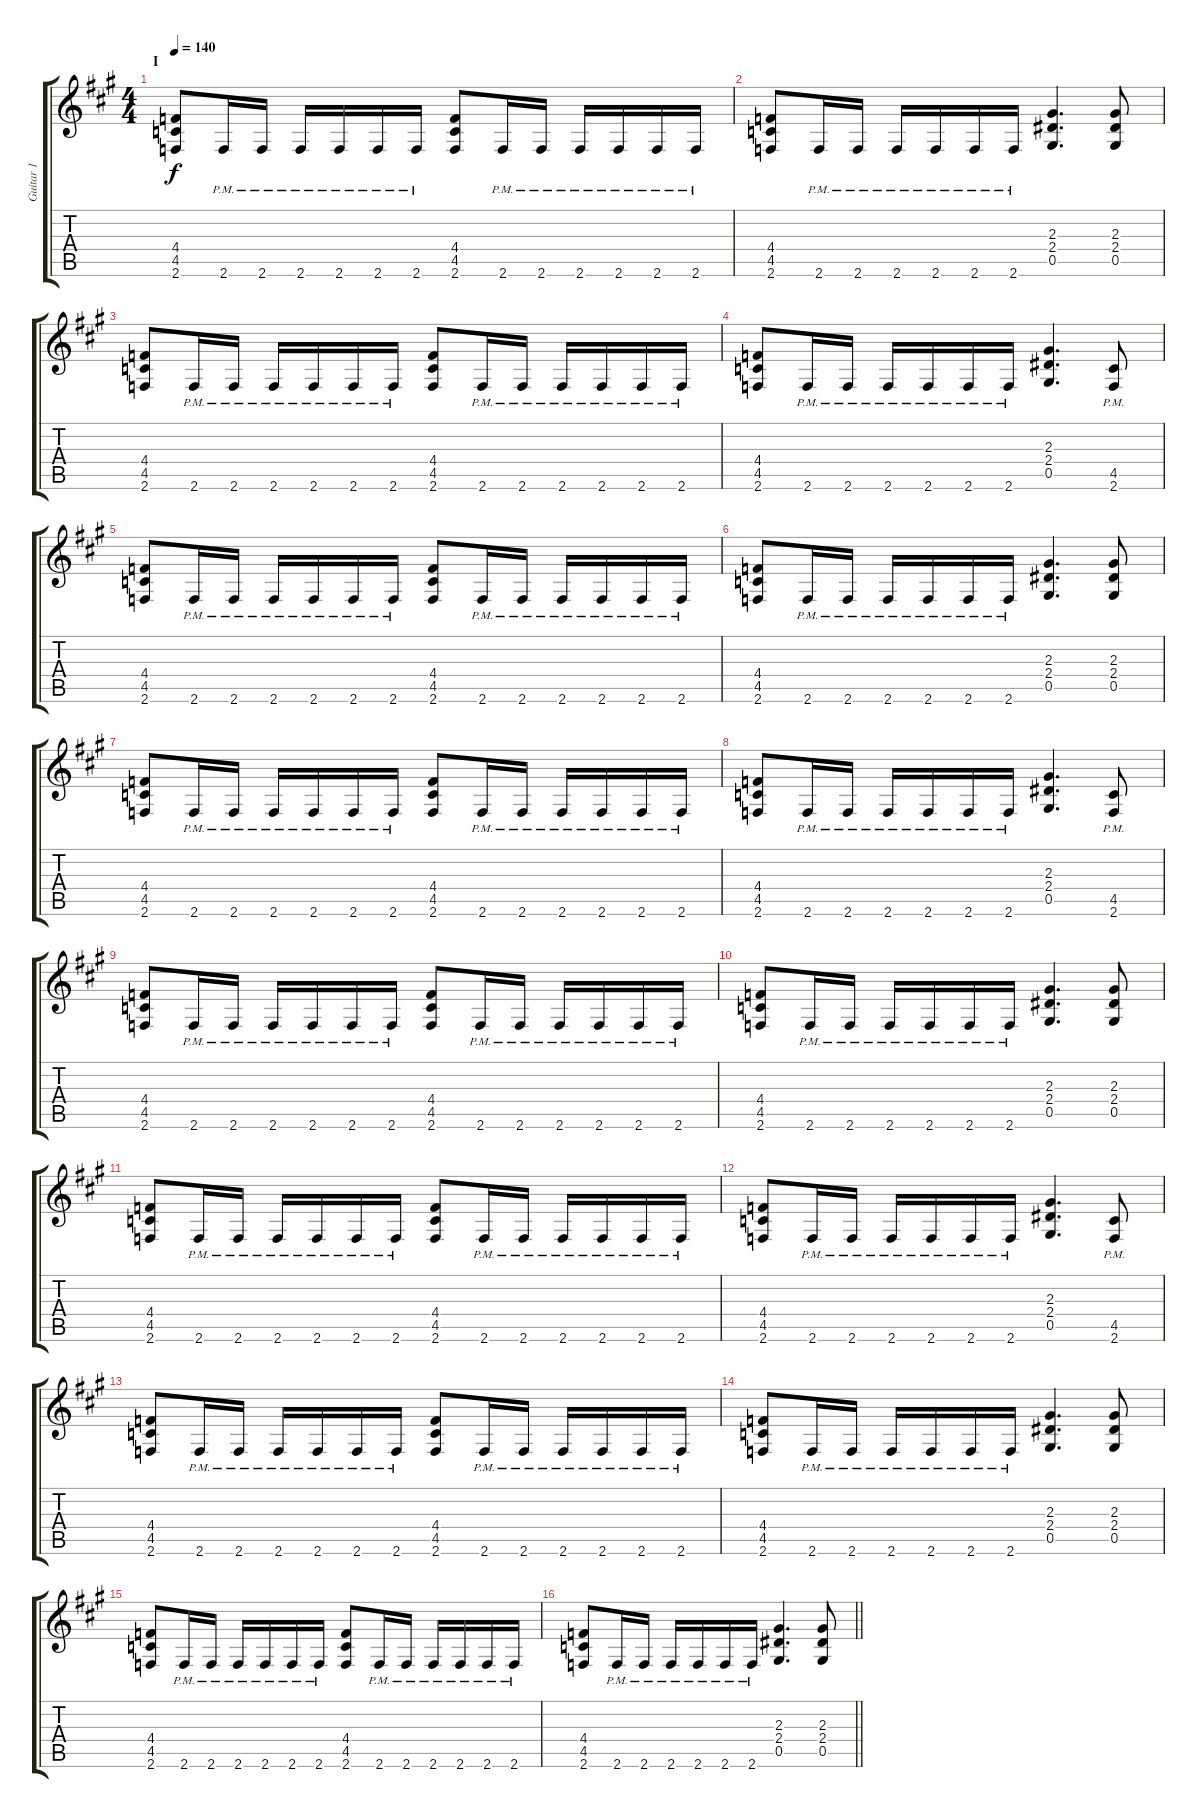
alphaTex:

\track ("Guitar 1" "Guitar 1") {instrument overdrivenguitar}
\staff {score tabs}
\tuning (Eb4 Bb3 Gb3 Db3 Ab2 Eb2) {hide}
\ts (4 4)
\section ("" "I")
\tempo 140
\clef g2
\ks a
(4.4 4.5 2.6).8{dy f} 2.6{pm}.16 2.6{pm}.16 2.6{pm}.16 2.6{pm}.16 2.6{pm}.16 2.6{pm}.16 (4.4 4.5 2.6).8 2.6{pm}.16 2.6{pm}.16 2.6{pm}.16 2.6{pm}.16 2.6{pm}.16 2.6{pm}.16 |
(4.4 4.5 2.6).8 2.6{pm}.16 2.6{pm}.16 2.6{pm}.16 2.6{pm}.16 2.6{pm}.16 2.6{pm}.16 (2.3 2.4 0.5).4{d} (2.3 2.4 0.5).8 |
(4.4 4.5 2.6).8 2.6{pm}.16 2.6{pm}.16 2.6{pm}.16 2.6{pm}.16 2.6{pm}.16 2.6{pm}.16 (4.4 4.5 2.6).8 2.6{pm}.16 2.6{pm}.16 2.6{pm}.16 2.6{pm}.16 2.6{pm}.16 2.6{pm}.16 |
(4.4 4.5 2.6).8 2.6{pm}.16 2.6{pm}.16 2.6{pm}.16 2.6{pm}.16 2.6{pm}.16 2.6{pm}.16 (2.3 2.4 0.5).4{d} (4.5{pm} 2.6{pm}).8 |
(4.4 4.5 2.6).8 2.6{pm}.16 2.6{pm}.16 2.6{pm}.16 2.6{pm}.16 2.6{pm}.16 2.6{pm}.16 (4.4 4.5 2.6).8 2.6{pm}.16 2.6{pm}.16 2.6{pm}.16 2.6{pm}.16 2.6{pm}.16 2.6{pm}.16 |
(4.4 4.5 2.6).8 2.6{pm}.16 2.6{pm}.16 2.6{pm}.16 2.6{pm}.16 2.6{pm}.16 2.6{pm}.16 (2.3 2.4 0.5).4{d} (2.3 2.4 0.5).8 |
(4.4 4.5 2.6).8 2.6{pm}.16 2.6{pm}.16 2.6{pm}.16 2.6{pm}.16 2.6{pm}.16 2.6{pm}.16 (4.4 4.5 2.6).8 2.6{pm}.16 2.6{pm}.16 2.6{pm}.16 2.6{pm}.16 2.6{pm}.16 2.6{pm}.16 |
(4.4 4.5 2.6).8 2.6{pm}.16 2.6{pm}.16 2.6{pm}.16 2.6{pm}.16 2.6{pm}.16 2.6{pm}.16 (2.3 2.4 0.5).4{d} (4.5{pm} 2.6{pm}).8 |
(4.4 4.5 2.6).8 2.6{pm}.16 2.6{pm}.16 2.6{pm}.16 2.6{pm}.16 2.6{pm}.16 2.6{pm}.16 (4.4 4.5 2.6).8 2.6{pm}.16 2.6{pm}.16 2.6{pm}.16 2.6{pm}.16 2.6{pm}.16 2.6{pm}.16 |
(4.4 4.5 2.6).8 2.6{pm}.16 2.6{pm}.16 2.6{pm}.16 2.6{pm}.16 2.6{pm}.16 2.6{pm}.16 (2.3 2.4 0.5).4{d} (2.3 2.4 0.5).8 |
(4.4 4.5 2.6).8 2.6{pm}.16 2.6{pm}.16 2.6{pm}.16 2.6{pm}.16 2.6{pm}.16 2.6{pm}.16 (4.4 4.5 2.6).8 2.6{pm}.16 2.6{pm}.16 2.6{pm}.16 2.6{pm}.16 2.6{pm}.16 2.6{pm}.16 |
(4.4 4.5 2.6).8 2.6{pm}.16 2.6{pm}.16 2.6{pm}.16 2.6{pm}.16 2.6{pm}.16 2.6{pm}.16 (2.3 2.4 0.5).4{d} (4.5{pm} 2.6{pm}).8 |
(4.4 4.5 2.6).8 2.6{pm}.16 2.6{pm}.16 2.6{pm}.16 2.6{pm}.16 2.6{pm}.16 2.6{pm}.16 (4.4 4.5 2.6).8 2.6{pm}.16 2.6{pm}.16 2.6{pm}.16 2.6{pm}.16 2.6{pm}.16 2.6{pm}.16 |
(4.4 4.5 2.6).8 2.6{pm}.16 2.6{pm}.16 2.6{pm}.16 2.6{pm}.16 2.6{pm}.16 2.6{pm}.16 (2.3 2.4 0.5).4{d} (2.3 2.4 0.5).8 |
(4.4 4.5 2.6).8 2.6{pm}.16 2.6{pm}.16 2.6{pm}.16 2.6{pm}.16 2.6{pm}.16 2.6{pm}.16 (4.4 4.5 2.6).8 2.6{pm}.16 2.6{pm}.16 2.6{pm}.16 2.6{pm}.16 2.6{pm}.16 2.6{pm}.16 |
\barLineRight lightlight
(4.4 4.5 2.6).8 2.6{pm}.16 2.6{pm}.16 2.6{pm}.16 2.6{pm}.16 2.6{pm}.16 2.6{pm}.16 (2.3 2.4 0.5).4{d} (2.3 2.4 0.5).8
